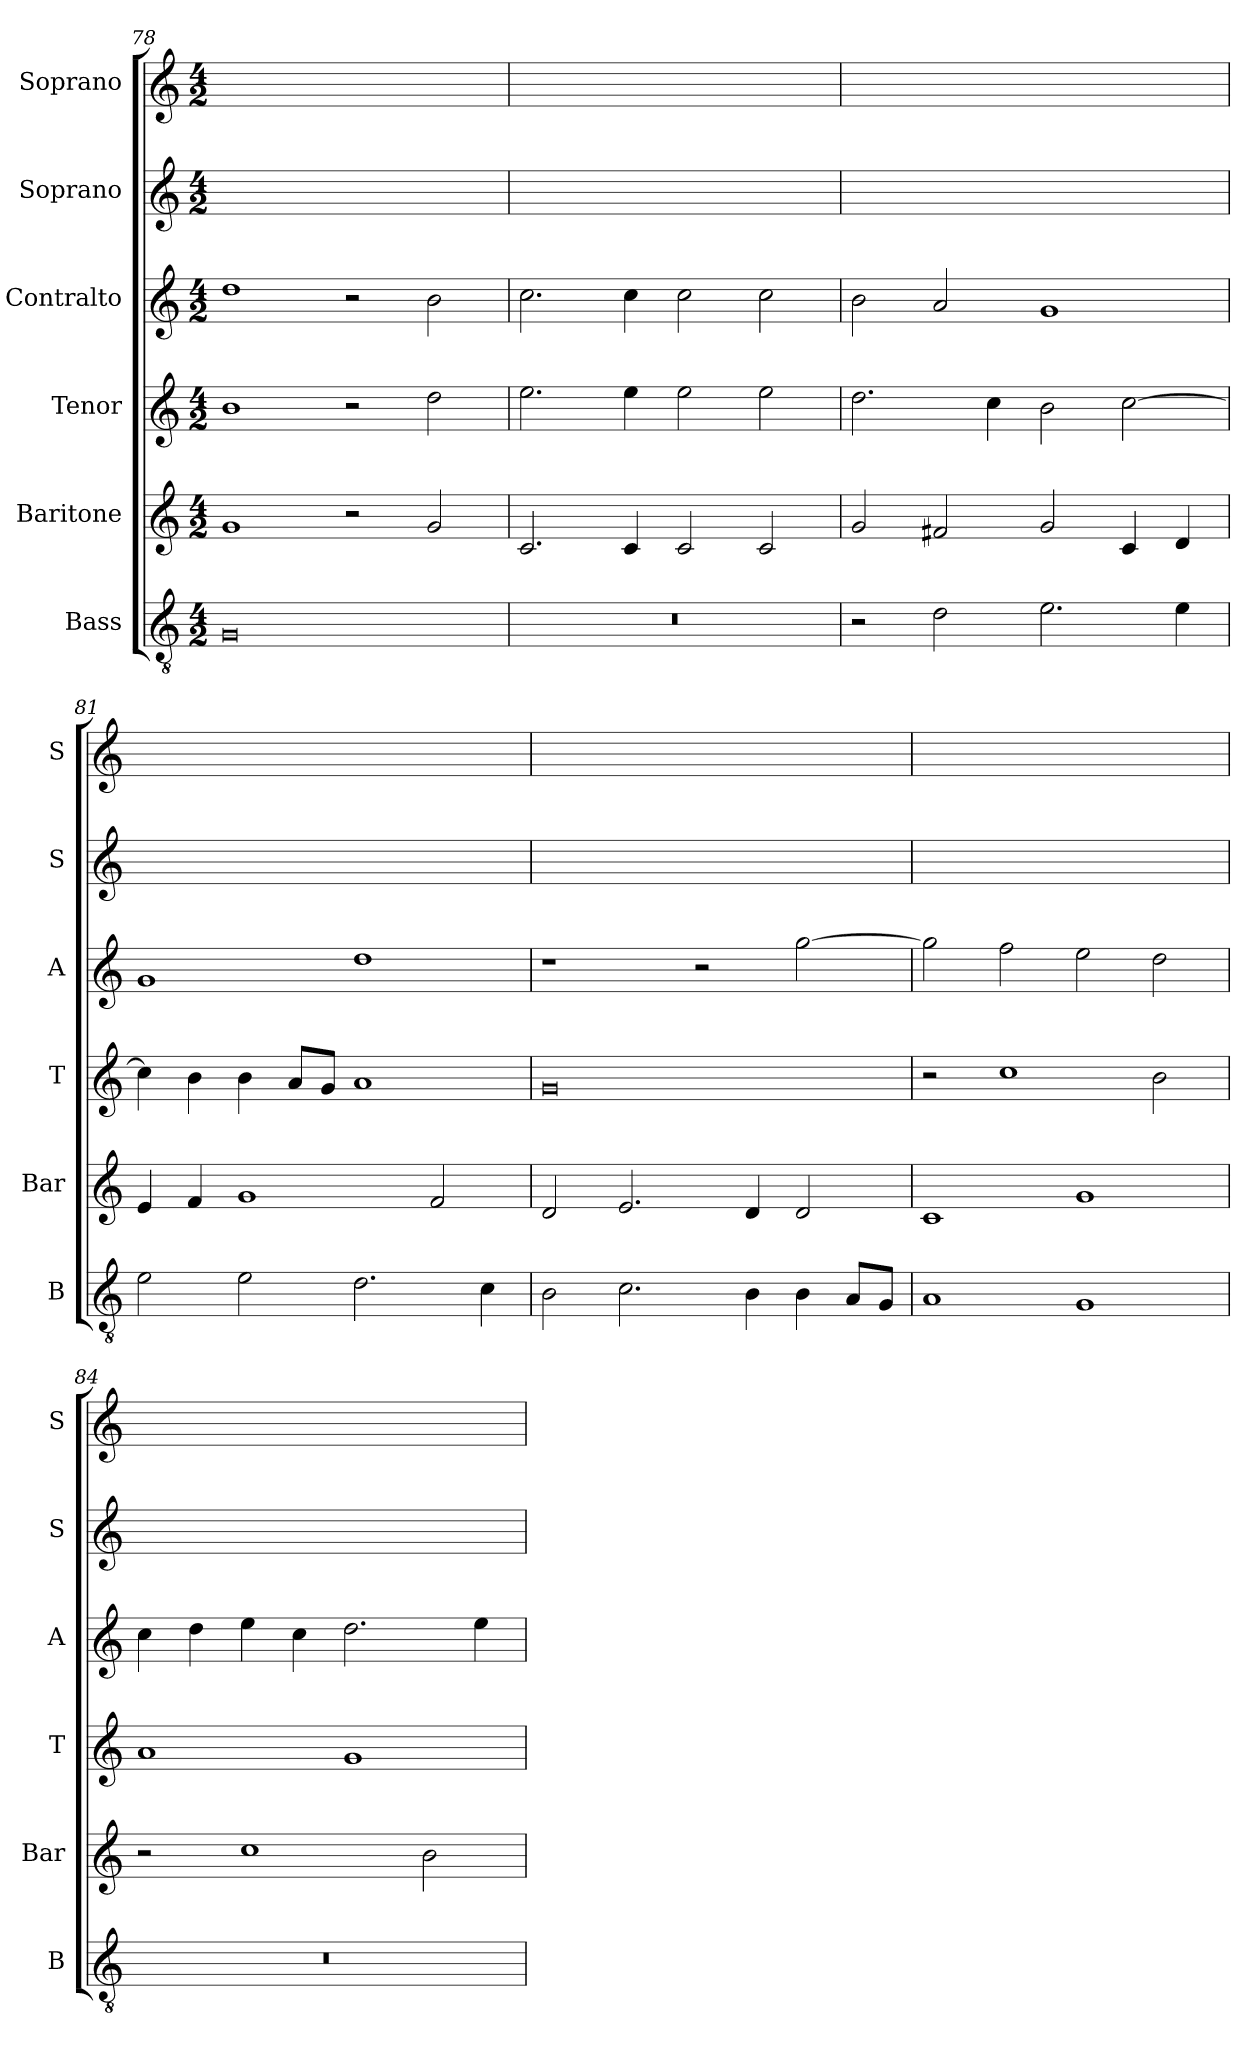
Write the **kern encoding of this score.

**kern	**kern	**kern	**kern	**kern	**kern
*part6	*part5	*part4	*part3	*part2	*part1
*staff6	*staff5	*staff4	*staff3	*staff2	*staff1
*I"Bass	*I"Baritone	*I"Tenor	*I"Contralto	*I"Soprano	*I"Soprano
*I'B	*I'Bar	*I'T	*I'A	*I'S	*I'S
*clefGv2	*clefG2	*clefG2	*clefG2	*clefG2	*clefG2
*k[]	*k[]	*k[]	*k[]	*k[]	*k[]
*G:mix	*G:mix	*G:mix	*G:mix	*G:mix	*G:mix
*M4/2	*M4/2	*M4/2	*M4/2	*M4/2	*M4/2
=78	=78	=78	=78	=78	=78
0G	1g	1b	1dd	0ryy	0ryy
.	2r	2r	2r	.	.
.	2g	2dd	2b	.	.
=79	=79	=79	=79	=79	=79
0r	2.c	2.ee	2.cc	0ryy	0ryy
.	4c	4ee	4cc	.	.
.	2c	2ee	2cc	.	.
.	2c	2ee	2cc	.	.
=80	=80	=80	=80	=80	=80
2r	2g	2.dd	2b	0ryy	0ryy
2d	2f#X	.	2a	.	.
.	.	4cc	.	.	.
2.e	2g	2b	1g	.	.
.	4c	[2cc	.	.	.
4e	4d	.	.	.	.
=81	=81	=81	=81	=81	=81
2e	4e	4cc]	1g	0ryy	0ryy
.	4f	4b	.	.	.
2e	1g	4b	.	.	.
.	.	8a/L	.	.	.
.	.	8g/J	.	.	.
2.d	.	1a	1dd	.	.
.	2f	.	.	.	.
4c	.	.	.	.	.
=82	=82	=82	=82	=82	=82
2B	2d	0g	1r	0ryy	0ryy
2.c	2.e	.	.	.	.
.	.	.	2r	.	.
4B	4d	.	.	.	.
4B	2d	.	[2gg	.	.
8A/L	.	.	.	.	.
8G/J	.	.	.	.	.
=83	=83	=83	=83	=83	=83
1A	1c	2r	2gg]	0ryy	0ryy
.	.	1cc	2ff	.	.
1G	1g	.	2ee	.	.
.	.	2b	2dd	.	.
=84	=84	=84	=84	=84	=84
0r	2r	1a	4cc	0ryy	0ryy
.	.	.	4dd	.	.
.	1cc	.	4ee	.	.
.	.	.	4cc	.	.
.	.	1g	2.dd	.	.
.	2b	.	.	.	.
.	.	.	4ee	.	.
=	=	=	=	=	=
*-	*-	*-	*-	*-	*-
